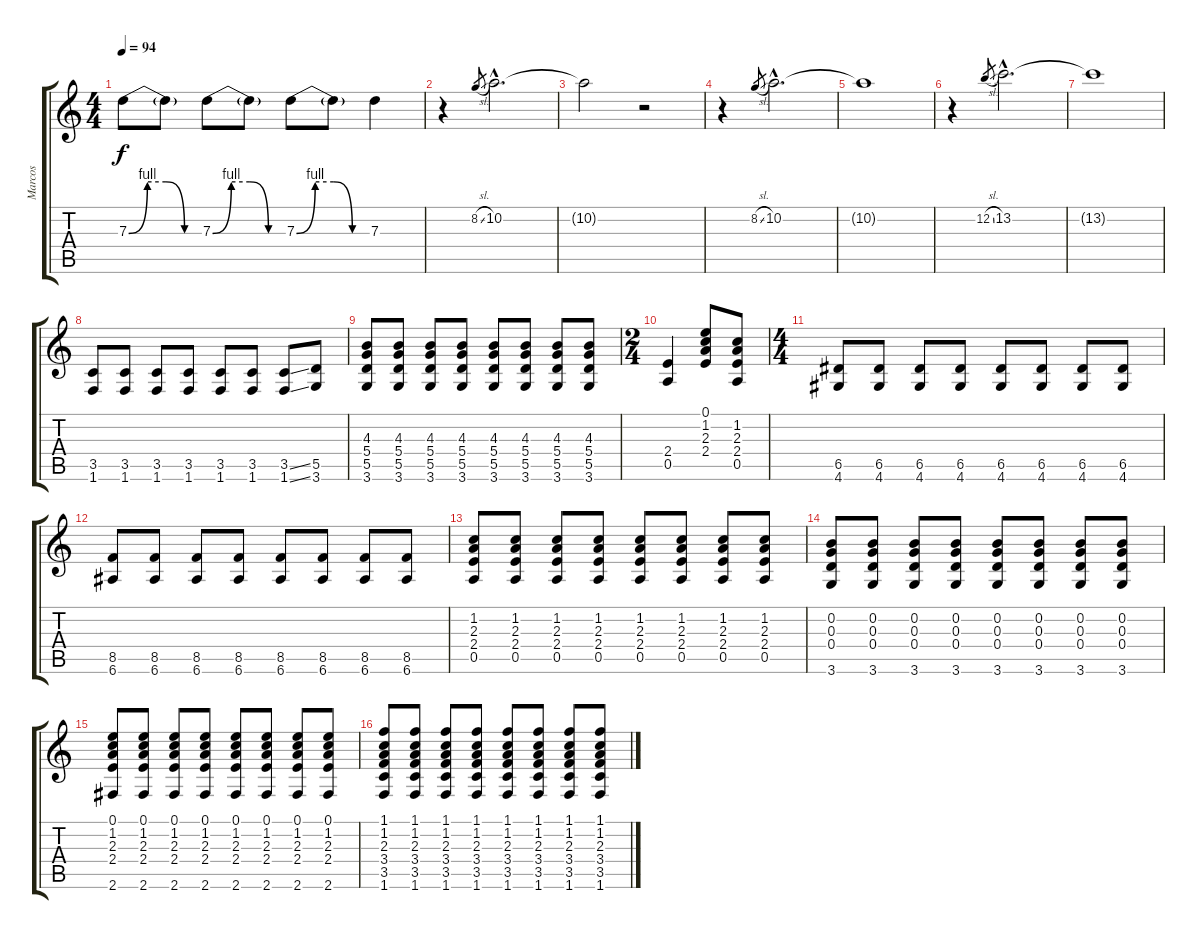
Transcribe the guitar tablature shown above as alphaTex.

\track ("Marcos" "Marcos") {instrument overdrivenguitar}
\staff {score tabs}
\tuning (E4 B3 G3 D3 A2 E2) {hide}
\ts (4 4)
\tempo 94
\clef g2
\ks c
7.3{be (custom 0 0 15 4 30 4 45 0 60 0)}.8{dy f} 7.3{t}.8 7.3{be (custom 0 0 15 4 30 4 45 0 60 0)}.8 7.3{t}.8 7.3{be (custom 0 0 15 4 30 4 45 0 60 0)}.8 7.3{t}.8 7.3.4 |
r.4 8.2{sl}.8{gr} 10.2{hac}.2{d} |
10.2{t}.2 r.2 |
r.4 8.2{sl}.8{gr} 10.2{hac}.2{d} |
10.2{t}.1 |
r.4 12.2{sl}.8{gr} 13.2{hac}.2{d} |
13.2{t}.1 |
(3.5 1.6).8{volume 10} (3.5 1.6).8 (3.5 1.6).8 (3.5 1.6).8 (3.5 1.6).8 (3.5 1.6).8 (3.5{ss} 1.6{ss}).8 (5.5 3.6).8 |
(4.3 5.4 5.5 3.6).8 (4.3 5.4 5.5 3.6).8 (4.3 5.4 5.5 3.6).8 (4.3 5.4 5.5 3.6).8 (4.3 5.4 5.5 3.6).8 (4.3 5.4 5.5 3.6).8 (4.3 5.4 5.5 3.6).8 (4.3 5.4 5.5 3.6).8 |
\ts (2 4)
(2.4 0.5).4 (0.1 1.2 2.3 2.4).8 (1.2 2.3 2.4 0.5).8 |
\ts (4 4)
(6.5 4.6).8 (6.5 4.6).8 (6.5 4.6).8 (6.5 4.6).8 (6.5 4.6).8 (6.5 4.6).8 (6.5 4.6).8 (6.5 4.6).8 |
(8.5 6.6).8 (8.5 6.6).8 (8.5 6.6).8 (8.5 6.6).8 (8.5 6.6).8 (8.5 6.6).8 (8.5 6.6).8 (8.5 6.6).8 |
(1.2 2.3 2.4 0.5).8 (1.2 2.3 2.4 0.5).8 (1.2 2.3 2.4 0.5).8 (1.2 2.3 2.4 0.5).8 (1.2 2.3 2.4 0.5).8 (1.2 2.3 2.4 0.5).8 (1.2 2.3 2.4 0.5).8 (1.2 2.3 2.4 0.5).8 |
(0.2 0.3 0.4 3.6).8 (0.2 0.3 0.4 3.6).8 (0.2 0.3 0.4 3.6).8 (0.2 0.3 0.4 3.6).8 (0.2 0.3 0.4 3.6).8 (0.2 0.3 0.4 3.6).8 (0.2 0.3 0.4 3.6).8 (0.2 0.3 0.4 3.6).8 |
(0.1 1.2 2.3 2.4 2.6).8 (0.1 1.2 2.3 2.4 2.6).8 (0.1 1.2 2.3 2.4 2.6).8 (0.1 1.2 2.3 2.4 2.6).8 (0.1 1.2 2.3 2.4 2.6).8 (0.1 1.2 2.3 2.4 2.6).8 (0.1 1.2 2.3 2.4 2.6).8 (0.1 1.2 2.3 2.4 2.6).8 |
(1.1 1.2 2.3 3.4 3.5 1.6).8 (1.1 1.2 2.3 3.4 3.5 1.6).8 (1.1 1.2 2.3 3.4 3.5 1.6).8 (1.1 1.2 2.3 3.4 3.5 1.6).8 (1.1 1.2 2.3 3.4 3.5 1.6).8 (1.1 1.2 2.3 3.4 3.5 1.6).8 (1.1 1.2 2.3 3.4 3.5 1.6).8 (1.1 1.2 2.3 3.4 3.5 1.6).8
